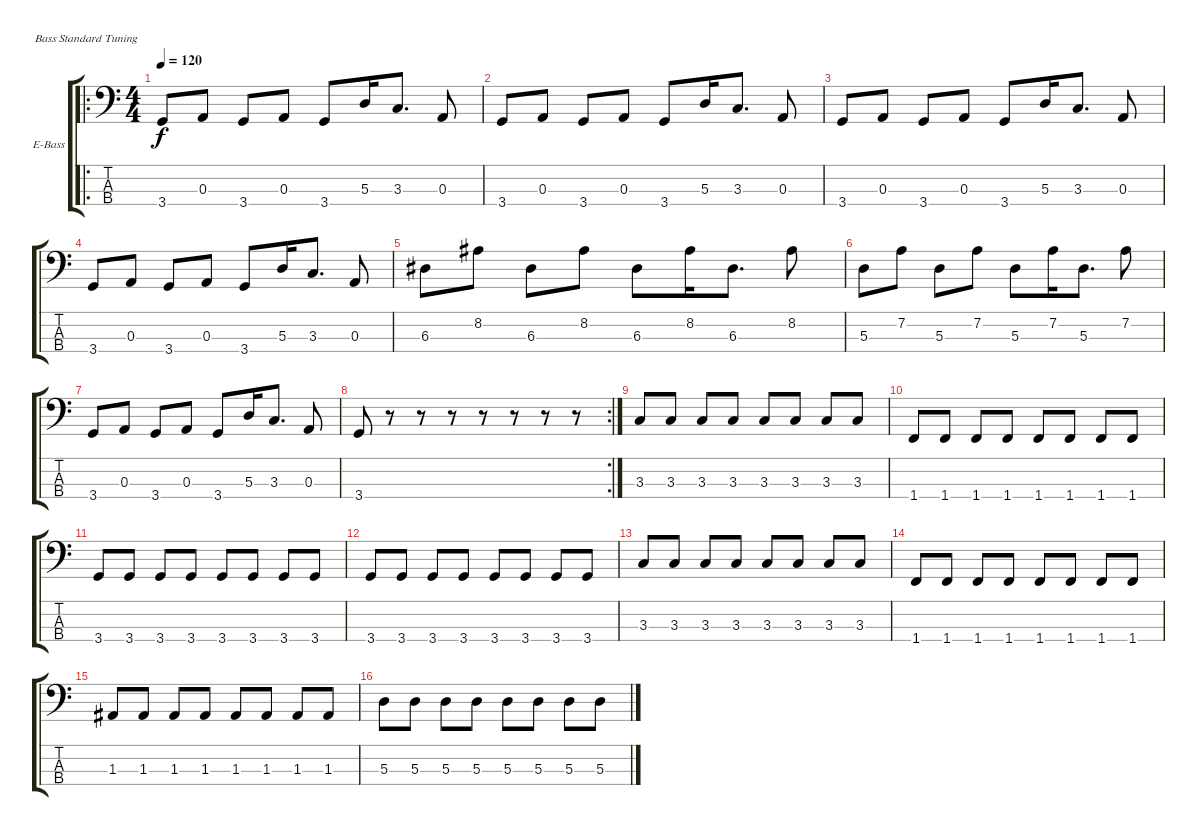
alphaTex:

\bracketExtendMode groupsimilarinstruments
\firstSystemTrackNameOrientation horizontal
\otherSystemsTrackNameOrientation horizontal
\track ("Electric Bass" "E-Bass") {instrument electricbassfinger}
\staff {score tabs}
\tuning (G2 D2 A1 E1)
\ro
\ts (4 4)
\tempo 120
\clef f4
\ks c
3.4.8{dy f} 0.3.8 3.4.8 0.3.8 3.4.8 5.3.16 3.3.8{d} 0.3.8 |
3.4.8 0.3.8 3.4.8 0.3.8 3.4.8 5.3.16 3.3.8{d} 0.3.8 |
3.4.8 0.3.8 3.4.8 0.3.8 3.4.8 5.3.16 3.3.8{d} 0.3.8 |
3.4.8 0.3.8 3.4.8 0.3.8 3.4.8 5.3.16 3.3.8{d} 0.3.8 |
6.3.8 8.2.8 6.3.8 8.2.8 6.3.8 8.2.16 6.3.8{d} 8.2.8 |
5.3.8 7.2.8 5.3.8 7.2.8 5.3.8 7.2.16 5.3.8{d} 7.2.8 |
3.4.8 0.3.8 3.4.8 0.3.8 3.4.8 5.3.16 3.3.8{d} 0.3.8 |
\rc 2
3.4.8 r.8 r.8 r.8 r.8 r.8 r.8 r.8 |
3.3.8 3.3.8 3.3.8 3.3.8 3.3.8 3.3.8 3.3.8 3.3.8 |
1.4.8 1.4.8 1.4.8 1.4.8 1.4.8 1.4.8 1.4.8 1.4.8 |
3.4.8 3.4.8 3.4.8 3.4.8 3.4.8 3.4.8 3.4.8 3.4.8 |
3.4.8 3.4.8 3.4.8 3.4.8 3.4.8 3.4.8 3.4.8 3.4.8 |
3.3.8 3.3.8 3.3.8 3.3.8 3.3.8 3.3.8 3.3.8 3.3.8 |
1.4.8 1.4.8 1.4.8 1.4.8 1.4.8 1.4.8 1.4.8 1.4.8 |
1.3.8 1.3.8 1.3.8 1.3.8 1.3.8 1.3.8 1.3.8 1.3.8 |
5.3.8 5.3.8 5.3.8 5.3.8 5.3.8 5.3.8 5.3.8 5.3.8
